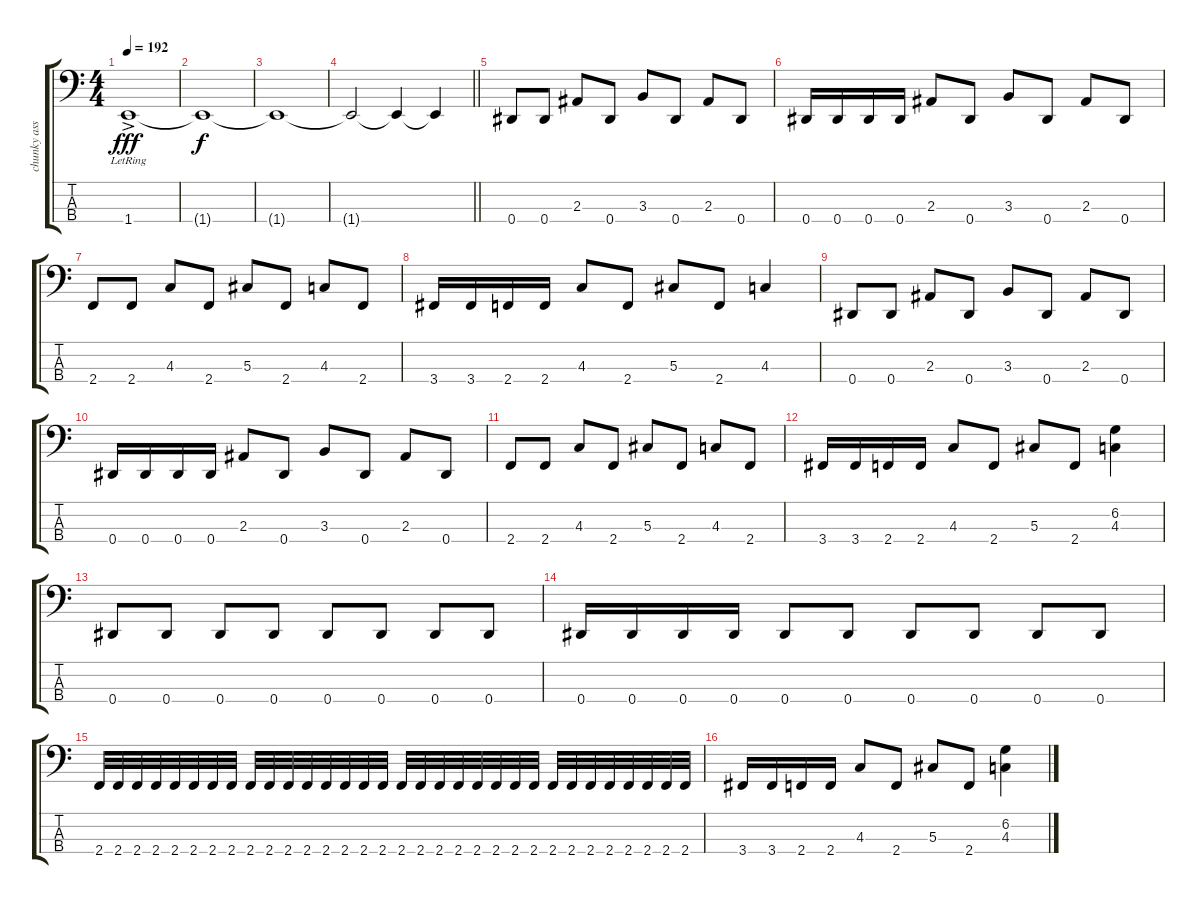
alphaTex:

\track ("chunky ass bass" "chunky ass") {instrument electricbasspick}
\staff {score tabs}
\tuning (Gb2 Db2 Ab1 Eb1) {hide}
\ts (4 4)
\tempo 192
\clef f4
\ks c
1.4{ac lr}.1{dy fff} |
1.4{t}.1{dy f} |
1.4{t}.1 |
\barLineRight lightlight
1.4{t}.2 1.4{t}.4 1.4{t}.4 |
0.4.8 0.4.8 2.3.8 0.4.8 3.3.8 0.4.8 2.3.8 0.4.8 |
0.4.16 0.4.16 0.4.16 0.4.16 2.3.8 0.4.8 3.3.8 0.4.8 2.3.8 0.4.8 |
2.4.8 2.4.8 4.3.8 2.4.8 5.3.8 2.4.8 4.3.8 2.4.8 |
3.4.16 3.4.16 2.4.16 2.4.16 4.3.8 2.4.8 5.3.8 2.4.8 4.3.4 |
0.4.8 0.4.8 2.3.8 0.4.8 3.3.8 0.4.8 2.3.8 0.4.8 |
0.4.16 0.4.16 0.4.16 0.4.16 2.3.8 0.4.8 3.3.8 0.4.8 2.3.8 0.4.8 |
2.4.8 2.4.8 4.3.8 2.4.8 5.3.8 2.4.8 4.3.8 2.4.8 |
3.4.16 3.4.16 2.4.16 2.4.16 4.3.8 2.4.8 5.3.8 2.4.8 (6.2 4.3).4 |
0.4.8 0.4.8 0.4.8 0.4.8 0.4.8 0.4.8 0.4.8 0.4.8 |
0.4.16 0.4.16 0.4.16 0.4.16 0.4.8 0.4.8 0.4.8 0.4.8 0.4.8 0.4.8 |
2.4.32 2.4.32 2.4.32 2.4.32 2.4.32 2.4.32 2.4.32 2.4.32 2.4.32 2.4.32 2.4.32 2.4.32 2.4.32 2.4.32 2.4.32 2.4.32 2.4.32 2.4.32 2.4.32 2.4.32 2.4.32 2.4.32 2.4.32 2.4.32 2.4.32 2.4.32 2.4.32 2.4.32 2.4.32 2.4.32 2.4.32 2.4.32 |
3.4.16 3.4.16 2.4.16 2.4.16 4.3.8 2.4.8 5.3.8 2.4.8 (6.2 4.3).4
